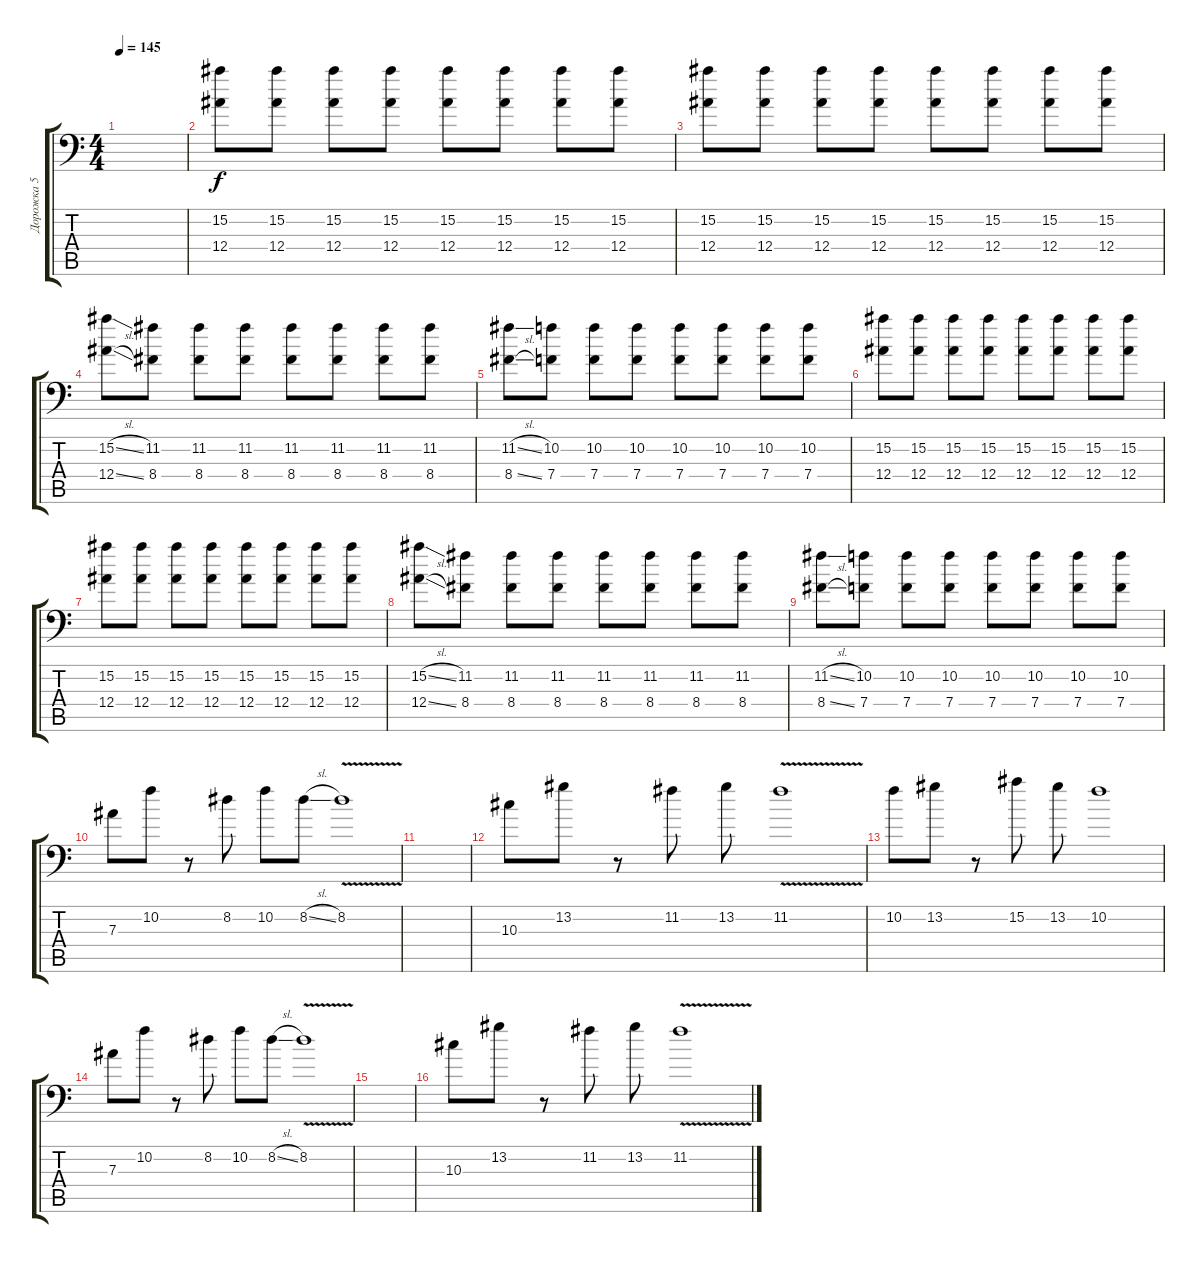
\track ("Дорожка 5" "Дорожка 5") {instrument overdrivenguitar}
\staff {score tabs}
\tuning (C4 G3 Eb3 Bb2 F2 Bb1) {hide}
\ts (4 4)
\tempo 145
\clef f4
\ks c
|
(15.2 12.4).8 (15.2 12.4).8 (15.2 12.4).8 (15.2 12.4).8 (15.2 12.4).8 (15.2 12.4).8 (15.2 12.4).8 (15.2 12.4).8 |
(15.2 12.4).8 (15.2 12.4).8 (15.2 12.4).8 (15.2 12.4).8 (15.2 12.4).8 (15.2 12.4).8 (15.2 12.4).8 (15.2 12.4).8 |
(15.2{sl} 12.4{sl}).8 (11.2 8.4).8 (11.2 8.4).8 (11.2 8.4).8 (11.2 8.4).8 (11.2 8.4).8 (11.2 8.4).8 (11.2 8.4).8 |
(11.2{sl} 8.4{sl}).8 (10.2 7.4).8 (10.2 7.4).8 (10.2 7.4).8 (10.2 7.4).8 (10.2 7.4).8 (10.2 7.4).8 (10.2 7.4).8 |
(15.2 12.4).8 (15.2 12.4).8 (15.2 12.4).8 (15.2 12.4).8 (15.2 12.4).8 (15.2 12.4).8 (15.2 12.4).8 (15.2 12.4).8 |
(15.2 12.4).8 (15.2 12.4).8 (15.2 12.4).8 (15.2 12.4).8 (15.2 12.4).8 (15.2 12.4).8 (15.2 12.4).8 (15.2 12.4).8 |
(15.2{sl} 12.4{sl}).8 (11.2 8.4).8 (11.2 8.4).8 (11.2 8.4).8 (11.2 8.4).8 (11.2 8.4).8 (11.2 8.4).8 (11.2 8.4).8 |
(11.2{sl} 8.4{sl}).8 (10.2 7.4).8 (10.2 7.4).8 (10.2 7.4).8 (10.2 7.4).8 (10.2 7.4).8 (10.2 7.4).8 (10.2 7.4).8 |
7.3.8 10.2.8 r.8 8.2.8 10.2.8 8.2{sl}.8 8.2{v}.1 |
|
10.3.8 13.2.8 r.8 11.2.8 13.2.8 11.2{v}.1 |
10.2.8 13.2.8 r.8 15.2.8 13.2.8 10.2.1 |
7.3.8 10.2.8 r.8 8.2.8 10.2.8 8.2{sl}.8 8.2{v}.1 |
|
10.3.8 13.2.8 r.8 11.2.8 13.2.8 11.2{v}.1
